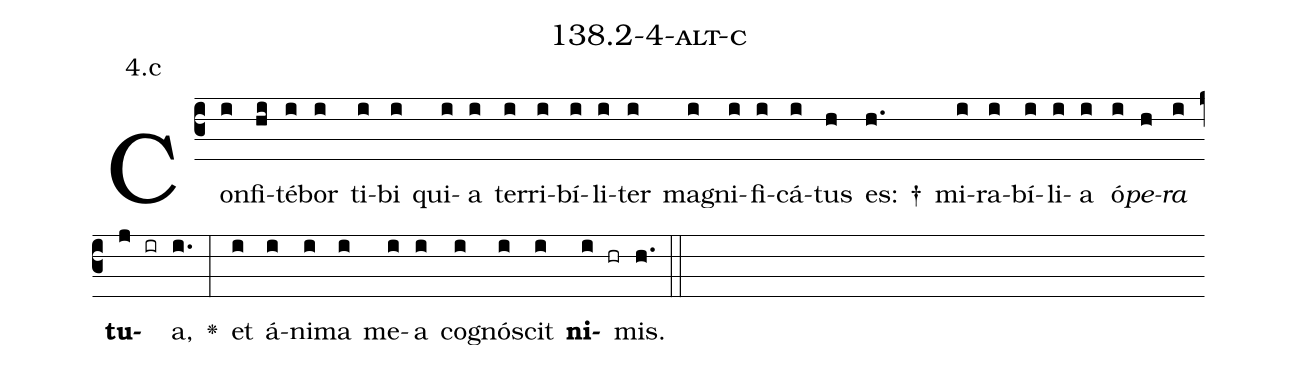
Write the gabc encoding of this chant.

name: 138.2-4-alt-c;
annotation: 4.c;
%%
(c3)Con(i)fi(hi)té(i)bor(i) ti(i)bi(i) qui(i)a(i) ter(i)ri(i)bí(i)li(i)ter(i) ma(i)gni(i)fi(i)cá(i)tus(h) es: †(h.) mi(i)ra(i)bí(i)li(i)a(i) ó(i)<i>pe</i>(h)<i>ra</i>(i) <b>tu</b>(j ir)a,(i.) <v>\greheightstar</v>(:) et(i) á(i)ni(i)ma(i) me(i)a(i) co(i)gnó(i)scit(i) <b>ni</b>(i hr)mis.(h.) (::)


%E(i) u(i) o(i) u(i) a(i) e.(h.) (::)
